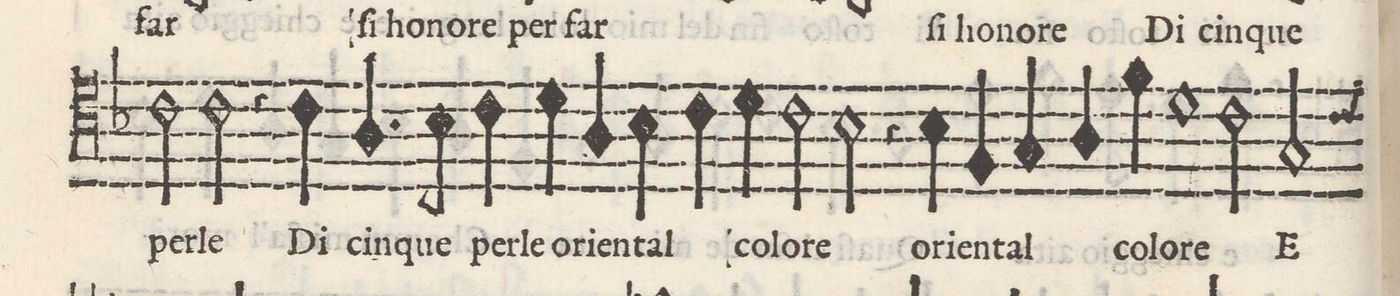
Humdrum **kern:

**kern	**text
*I"TENORE	*
*clefC4	*
*k[b-]	*
*met(c)	*
*M2/1	*
2c\	per-
2c\	-le
4r	.
4c\	Di
4.A/	cin-
8B-\	-que
=27-	=27-
4c\	per-
4d\	-le
4A/	o-
4B-\	-rien-
4c\	-tal
4d\	co-
2c\	-lo-
=28-	=28-
2B-\	-re
4r	.
4B-\	o-
4F/	-ri-
4G/	-en-
4A/	-tal
4f\	co-
=29-	=29-
1d	-lo-
2c\	-re
2G/	E
*custos:c	*
=30-	=30-
*-	*-
